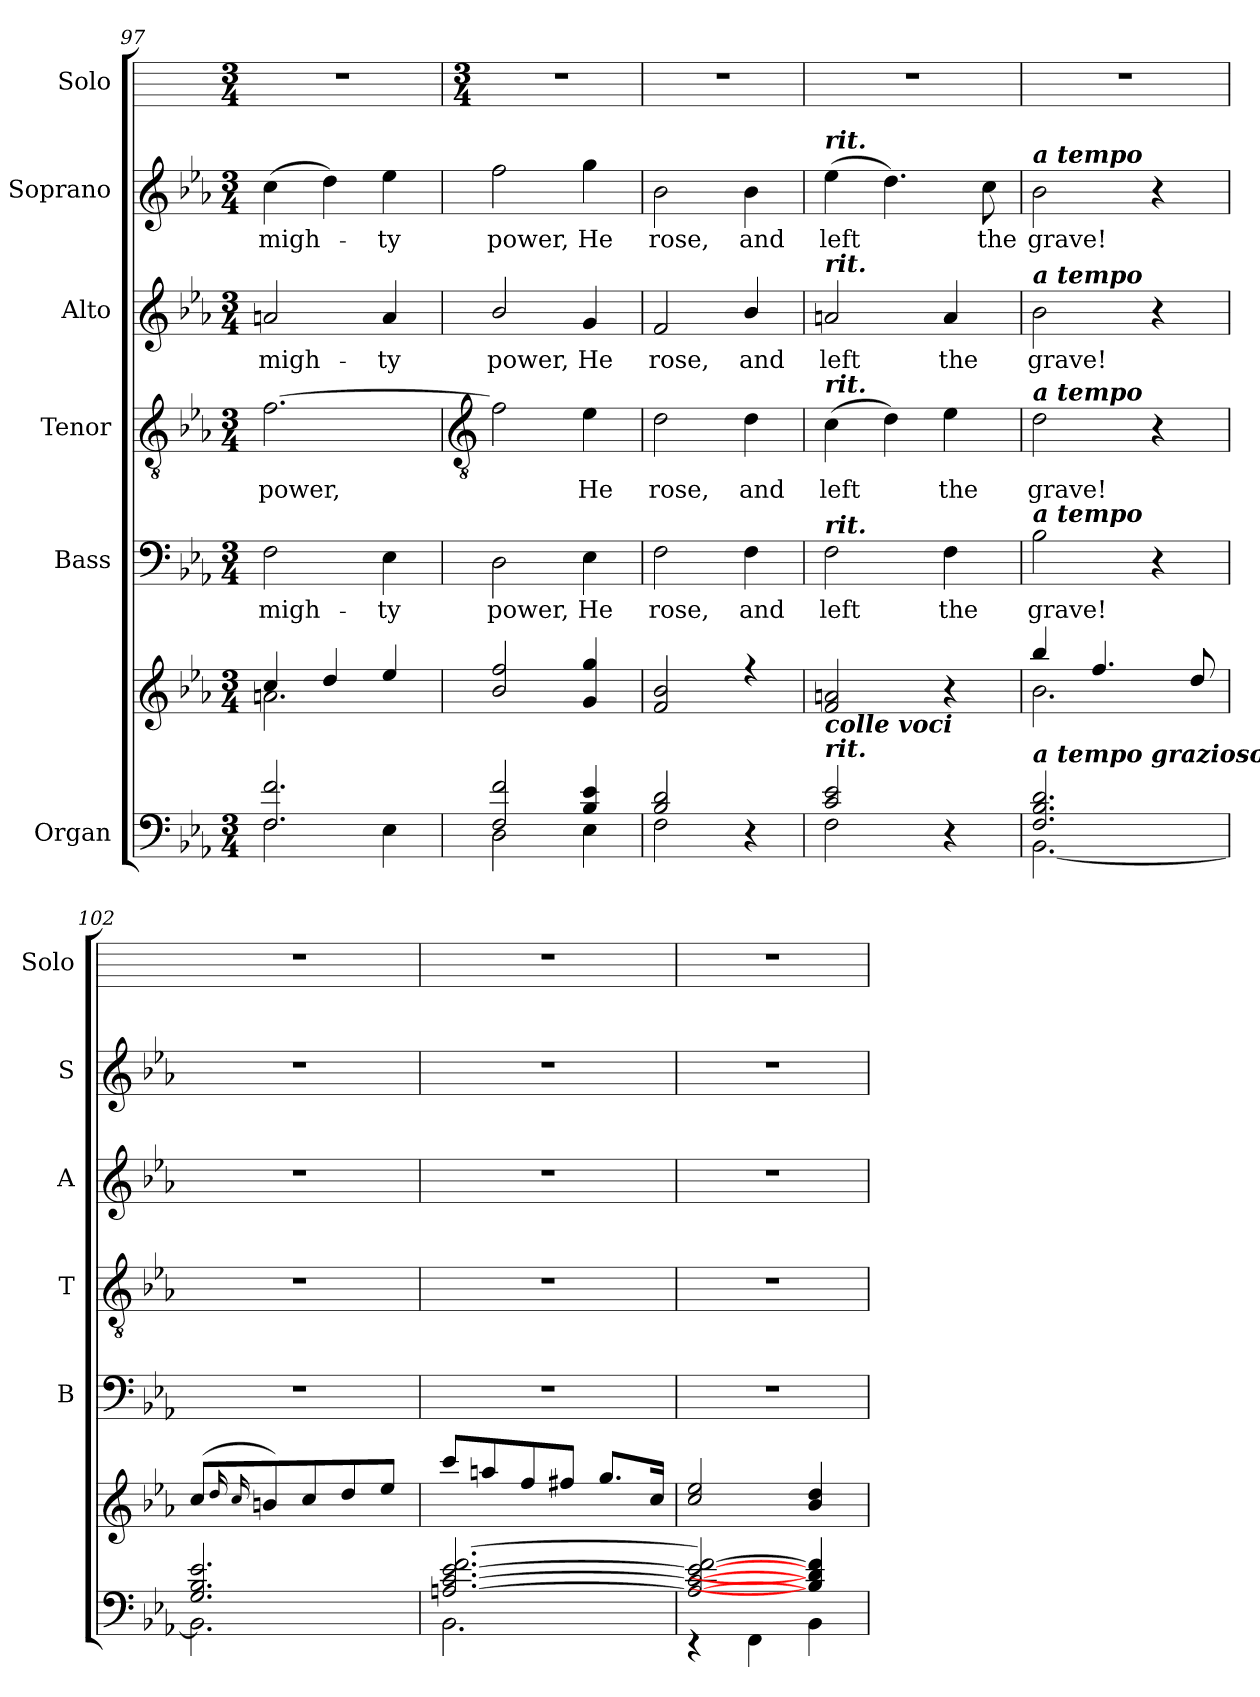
**kern	**kern	**kern	**text	**kern	**text	**kern	**text	**kern	**text	**kern
*part6	*part6	*part5	*part5	*part4	*part4	*part3	*part3	*part2	*part2	*part1
*staff7	*staff6	*staff5	*staff5	*staff4	*staff4	*staff3	*staff3	*staff2	*staff2	*staff1
*I"Organ	*	*I"Bass	*	*I"Tenor	*	*I"Alto	*	*I"Soprano	*	*I"Solo
*	*	*I'B	*	*I'T	*	*I'A	*	*I'S	*	*I'Solo
*clefF4	*clefG2	*clefF4	*	*clefGv2	*	*clefG2	*	*clefG2	*	*
*k[b-e-a-]	*k[b-e-a-]	*k[b-e-a-]	*	*k[b-e-a-]	*	*k[b-e-a-]	*	*k[b-e-a-]	*	*
*E-:	*E-:	*E-:	*	*E-:	*	*E-:	*	*E-:	*	*
*M3/4	*M3/4	*M3/4	*	*M3/4	*	*M3/4	*	*M3/4	*	*M3/4
=97	=97	=97	=97	=97	=97	=97	=97	=97	=97	=97
*^	*^	*	*	*	*	*	*	*	*	*
!	!	!	!	!	!LO:LY:b	!	!LO:LY:b	!	!LO:LY:b	!	!LO:LY:b	!
2.F/ 2.f/	2F\	4cc/	2.an\	2F	-migh-	[2.f	power,	2an	-migh-	(>4cc	-migh-	2.r
.	.	4dd/	.	.	.	.	.	.	.	4dd)	.	.
!	!	!	!	!	!LO:LY:b	!	!	!	!LO:LY:b	!	!LO:LY:b	!
.	4E-\	4ee-/	.	4E-	-ty	.	.	4a	-ty	4ee-	ty	.
!!LO:LB:g=z
=98	=98	=98	=98	=98	=98	=98	=98	=98	=98	=98	=98	=98
*	*	*	*	*	*	*clefGv2	*	*	*	*	*	*
*	*	*	*	*	*	*	*	*	*	*	*	*M3/4
!	!	!	!	!	!LO:LY:b	!	!	!	!LO:LY:b	!	!LO:LY:b	!
2F/ 2f/	2D\	2b- 2ff	2.ryy	2D\	power,	2f]	.	2b-/	power,	2ff	power,	2.r
!	!	!	!	!	!LO:LY:b	!	!LO:LY:b	!	!LO:LY:b	!	!LO:LY:b	!
4B-/ 4e-/	4E-\	4g 4gg	.	4E-	He	4e-	He	4g	He	4gg	He	.
=99	=99	=99	=99	=99	=99	=99	=99	=99	=99	=99	=99	=99
!	!	!	!	!	!LO:LY:b	!	!LO:LY:b	!	!LO:LY:b	!	!LO:LY:b	!
2B-/ 2d/	2F\	2f 2b-	2.ryy	2F	rose,	2d	rose,	2f	rose,	2b-	rose,	2.r
!	!	!	!	!	!LO:LY:b	!	!LO:LY:b	!	!LO:LY:b	!	!LO:LY:b	!
4ryy	4r	4r	.	4F\	and	4d	and	4b-/	and	4b-	and	.
=100	=100	=100	=100	=100	=100	=100	=100	=100	=100	=100	=100	=100
!	!	!	!	!	!	!	!	!	!	!LO:TX:a:Bi:t=rit.	!	!
!	!	!	!	!	!	!	!	!LO:TX:a:Bi:t=rit.	!	!	!	!
!	!	!	!	!	!	!LO:TX:a:Bi:t=rit.	!	!	!	!	!	!
!	!	!	!	!LO:TX:a:Bi:t=rit.	!	!	!	!	!	!	!	!
!LO:TX:a:Bi:t=rit.	!	!	!	!	!	!	!	!	!	!	!	!
!LO:TX:a:Bi:t=colle voci	!	!	!	!	!	!	!	!	!	!	!	!
!	!	!	!	!	!LO:LY:b	!	!LO:LY:b	!	!LO:LY:b	!	!LO:LY:b	!
2c/ 2e-/	2F\	2f 2an	2ryy	2F	left	(>4c	left	2an	left	(>4ee-	left	2.r
.	.	.	.	.	.	4d)	.	.	.	4.dd)	.	.
!	!	!	!	!	!LO:LY:b	!	!LO:LY:b	!	!LO:LY:b	!	!	!
4ryy	4r	4r	8ryy	4F	the	4e-	the	4a	the	.	.	.
!	!	!	!	!	!	!	!	!	!	!	!LO:LY:b	!
.	.	.	8ryy	.	.	.	.	.	.	8cc	the	.
=101	=101	=101	=101	=101	=101	=101	=101	=101	=101	=101	=101	=101
!	!	!	!	!	!	!	!	!	!	!LO:TX:a:Bi:t=a tempo	!	!
!	!	!	!	!	!	!	!	!LO:TX:a:Bi:t=a tempo	!	!	!	!
!	!	!	!	!	!	!LO:TX:a:Bi:t=a tempo	!	!	!	!	!	!
!	!	!	!	!LO:TX:a:Bi:t=a tempo	!	!	!	!	!	!	!	!
!LO:TX:a:Bi:t=a tempo grazioso	!	!	!	!	!	!	!	!	!	!	!	!
!	!	!	!	!	!LO:LY:b	!	!LO:LY:b	!	!LO:LY:b	!	!LO:LY:b	!
2.F/ 2.B-/ 2.d/	[2.BB-\	4bb-/	2.b-\	2B-	grave!	2d	grave!	2b-	grave!	2b-	grave!	2.r
.	.	4.ff/	.	.	.	.	.	.	.	.	.	.
.	.	.	.	4r	.	4r	.	4r	.	4r	.	.
.	.	8dd/	.	.	.	.	.	.	.	.	.	.
=102	=102	=102	=102	=102	=102	=102	=102	=102	=102	=102	=102	=102
!	!	!	!	!LO:N:vis=1	!	!LO:N:vis=1	!	!LO:N:vis=1	!	!LO:N:vis=1	!	!
2.G/ 2.B-/ 2.e-/	2.BB-\]	(>4cc	2.ryy	2.r	.	2.r	.	2.r	.	2.r	.	2.r
.	.	16qqdd/LL	.	.	.	.	.	.	.	.	.	.
.	.	16qqcc/	.	.	.	.	.	.	.	.	.	.
.	.	8bn)	.	.	.	.	.	.	.	.	.	.
.	.	8cc	.	.	.	.	.	.	.	.	.	.
.	.	8dd	.	.	.	.	.	.	.	.	.	.
.	.	8ee-J	.	.	.	.	.	.	.	.	.	.
=103	=103	=103	=103	=103	=103	=103	=103	=103	=103	=103	=103	=103
!	!	!	!	!LO:N:vis=1	!	!LO:N:vis=1	!	!LO:N:vis=1	!	!LO:N:vis=1	!	!
[2.An/ [2.c/ [2.e-/ [2.f/	2.BB-\	8cccL	2.ryy	2.r	.	2.r	.	2.r	.	2.r	.	2.r
.	.	8aan	.	.	.	.	.	.	.	.	.	.
.	.	8ff	.	.	.	.	.	.	.	.	.	.
.	.	8ff#XJ	.	.	.	.	.	.	.	.	.	.
.	.	8.ggL	.	.	.	.	.	.	.	.	.	.
.	.	16ccJ	.	.	.	.	.	.	.	.	.	.
=104	=104	=104	=104	=104	=104	=104	=104	=104	=104	=104	=104	=104
!	!	!	!	!LO:N:vis=1	!	!LO:N:vis=1	!	!LO:N:vis=1	!	!LO:N:vis=1	!	!
2A/_ 2c/_ 2e-/_ 2f/_	4r	2cc 2ee-	2.ryy	2.r	.	2.r	.	2.r	.	2.r	.	2.r
.	4FF\	.	.	.	.	.	.	.	.	.	.	.
4B-/] 4d/] 4f/]	4BB-\	4b- 4dd	.	.	.	.	.	.	.	.	.	.
*v	*v	*	*	*	*	*	*	*	*	*	*	*
*	*v	*v	*	*	*	*	*	*	*	*	*
=	=	=	=	=	=	=	=	=	=	=
*-	*-	*-	*-	*-	*-	*-	*-	*-	*-	*-
